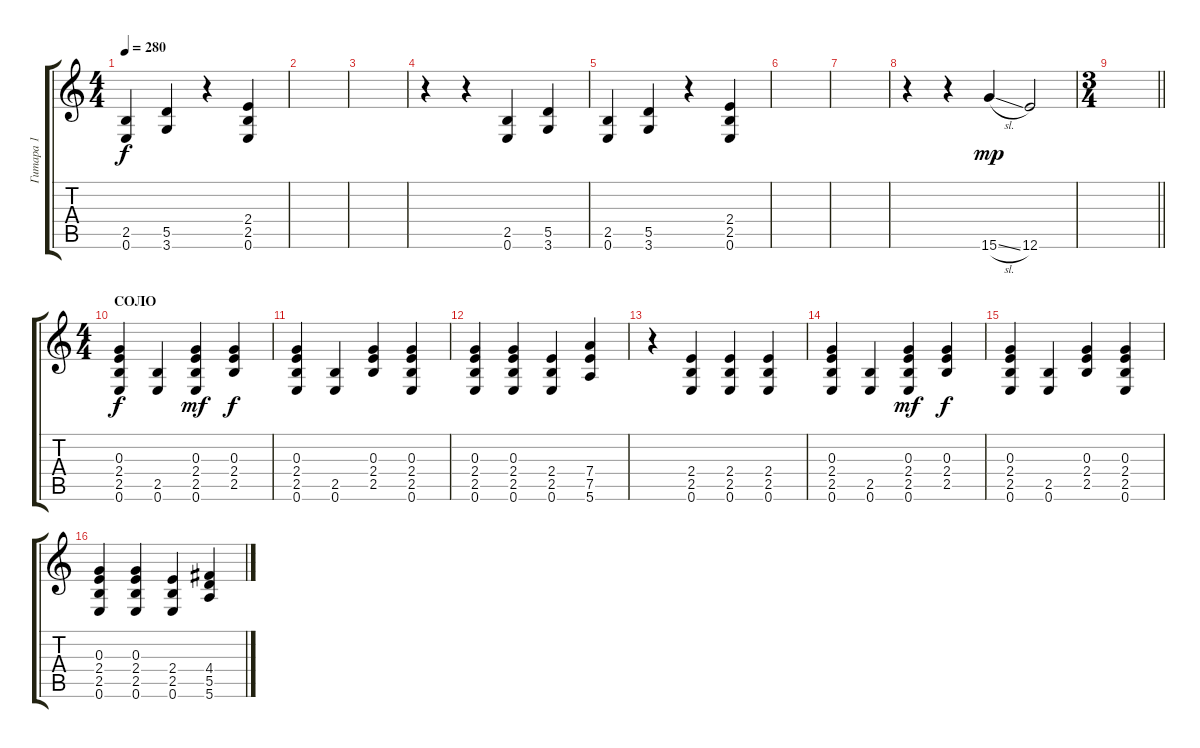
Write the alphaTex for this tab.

\track ("Гитара 1" "Гитара 1") {instrument distortionguitar}
\staff {score tabs}
\tuning (E4 B3 G3 D3 A2 E2) {hide}
\ts (4 4)
\tempo 280
\clef g2
\ks c
(2.5 0.6).4{dy f} (5.5 3.6).4 r.4 (2.4 2.5 0.6).4 |
|
|
r.4 r.4 (2.5 0.6).4 (5.5 3.6).4 |
(2.5 0.6).4 (5.5 3.6).4 r.4 (2.4 2.5 0.6).4 |
|
|
r.4 r.4 15.6{sl}.4{dy mp} 12.6.2 |
\ts (3 4)
\barLineRight lightlight
|
\ts (4 4)
\section ("" "СОЛО")
(0.3 2.4 2.5 0.6).4{dy f} (2.5 0.6).4 (0.3 2.4 2.5 0.6).4{dy mf} (0.3 2.4 2.5).4{dy f} |
(0.3 2.4 2.5 0.6).4 (2.5 0.6).4 (0.3 2.4 2.5).4 (0.3 2.4 2.5 0.6).4 |
(0.3 2.4 2.5 0.6).4 (0.3 2.4 2.5 0.6).4 (2.4 2.5 0.6).4 (7.4 7.5 5.6).4 |
r.4 (2.4 2.5 0.6).4 (2.4 2.5 0.6).4 (2.4 2.5 0.6).4 |
(0.3 2.4 2.5 0.6).4 (2.5 0.6).4 (0.3 2.4 2.5 0.6).4{dy mf} (0.3 2.4 2.5).4{dy f} |
(0.3 2.4 2.5 0.6).4 (2.5 0.6).4 (0.3 2.4 2.5).4 (0.3 2.4 2.5 0.6).4 |
(0.3 2.4 2.5 0.6).4 (0.3 2.4 2.5 0.6).4 (2.4 2.5 0.6).4 (4.4 5.5 5.6).4
